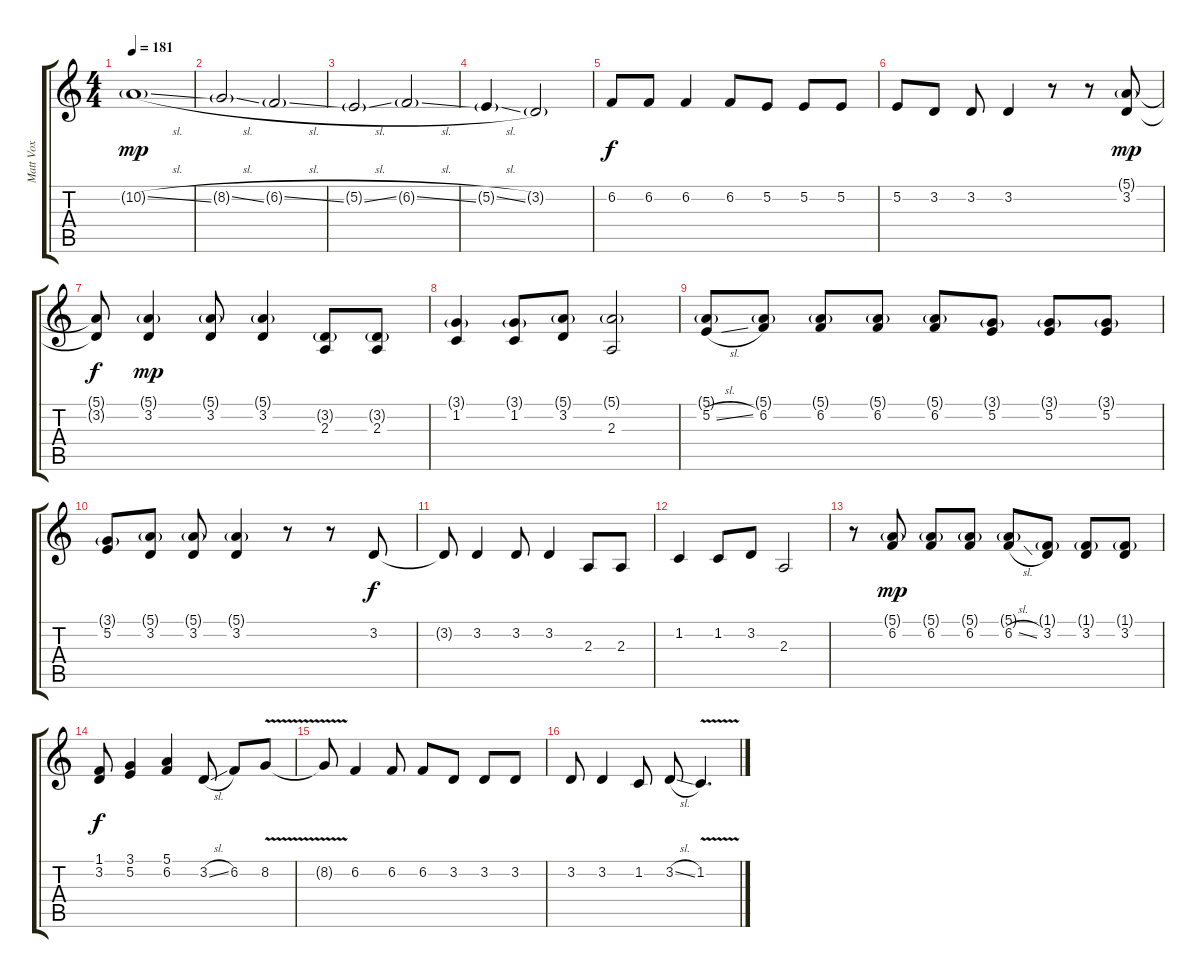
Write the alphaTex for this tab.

\track ("Matt Vox" "Matt Vox") {instrument tenorsax}
\staff {score tabs}
\tuning (E4 B3 G3 D3 A2 E2) {hide}
\ts (4 4)
\tempo 181
\clef g2
\ks c
10.2{sl g}.1{dy mp} |
8.2{sl g}.2 6.2{sl g}.2 |
5.2{sl g}.2 6.2{sl g}.2 |
5.2{sl g}.4 3.2{g}.2 |
6.2.8{dy f} 6.2.8 6.2.4 6.2.8 5.2.8 5.2.8 5.2.8 |
5.2.8 3.2.8 3.2.8 3.2.4 r.8 r.8 (5.1{g} 3.2).8{dy mp} |
(5.1{t} 3.2{t}).8{dy f} (5.1{g} 3.2).4{dy mp} (5.1{g} 3.2).8 (5.1{g} 3.2).4 (3.2{g} 2.3).8 (3.2{g} 2.3).8 |
(3.1{g} 1.2).4 (3.1{g} 1.2).8 (5.1{g} 3.2).8 (5.1{g} 2.3).2 |
(5.1{g} 5.2{sl}).8 (5.1{g} 6.2).8 (5.1{g} 6.2).8 (5.1{g} 6.2).8 (5.1{g} 6.2).8 (3.1{g} 5.2).8 (3.1{g} 5.2).8 (3.1{g} 5.2).8 |
(3.1{g} 5.2).8 (5.1{g} 3.2).8 (5.1{g} 3.2).8 (5.1{g} 3.2).4 r.8 r.8 3.2.8{dy f} |
3.2{t}.8 3.2.4 3.2.8 3.2.4 2.3.8 2.3.8 |
1.2.4 1.2.8 3.2.8 2.3.2 |
r.8 (5.1{g} 6.2).8{dy mp} (5.1{g} 6.2).8 (5.1{g} 6.2).8 (5.1{g} 6.2{sl}).8 (1.1{g} 3.2).8 (1.1{g} 3.2).8 (1.1{g} 3.2).8 |
(1.1 3.2).8{dy f} (3.1 5.2).4 (5.1 6.2).4 3.2{sl}.8 6.2.8 8.2{v}.8 |
8.2{t}.8 6.2.4 6.2.8 6.2.8 3.2.8 3.2.8 3.2.8 |
3.2.8 3.2.4 1.2.8 3.2{sl}.8 1.2{v}.4{d}
